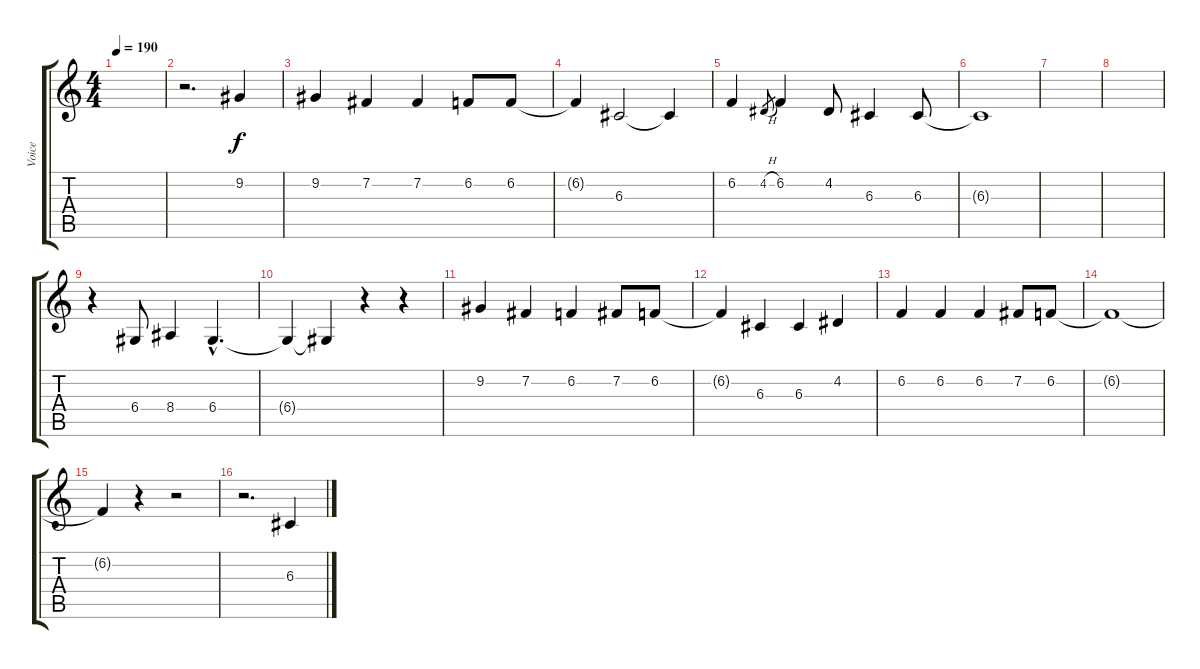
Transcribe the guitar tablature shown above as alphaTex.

\track ("Voice" "Voice") {instrument clarinet}
\staff {score tabs}
\tuning (E4 B3 G3 D3 A2 E2) {hide}
\ts (4 4)
\tempo 190
\clef g2
\ks c
|
r.2{d} 9.2.4 |
9.2.4 7.2.4 7.2.4 6.2.8 6.2.8 |
6.2{t}.4 6.3.2 6.3{t}.4 |
6.2.4 4.2{h}.8{gr} 6.2.4 4.2.8 6.3.4 6.3.8 |
6.3{t}.1 |
|
|
r.4 6.4.8 8.4.4 6.4{hac}.4{d} |
6.4{t}.4 6.4{t}.4 r.4 r.4 |
9.2.4 7.2.4 6.2.4 7.2.8 6.2.8 |
6.2{t}.4 6.3.4 6.3.4 4.2.4 |
6.2.4 6.2.4 6.2.4 7.2.8 6.2.8 |
6.2{t}.1 |
6.2{t}.4 r.4 r.2 |
r.2{d} 6.3.4
